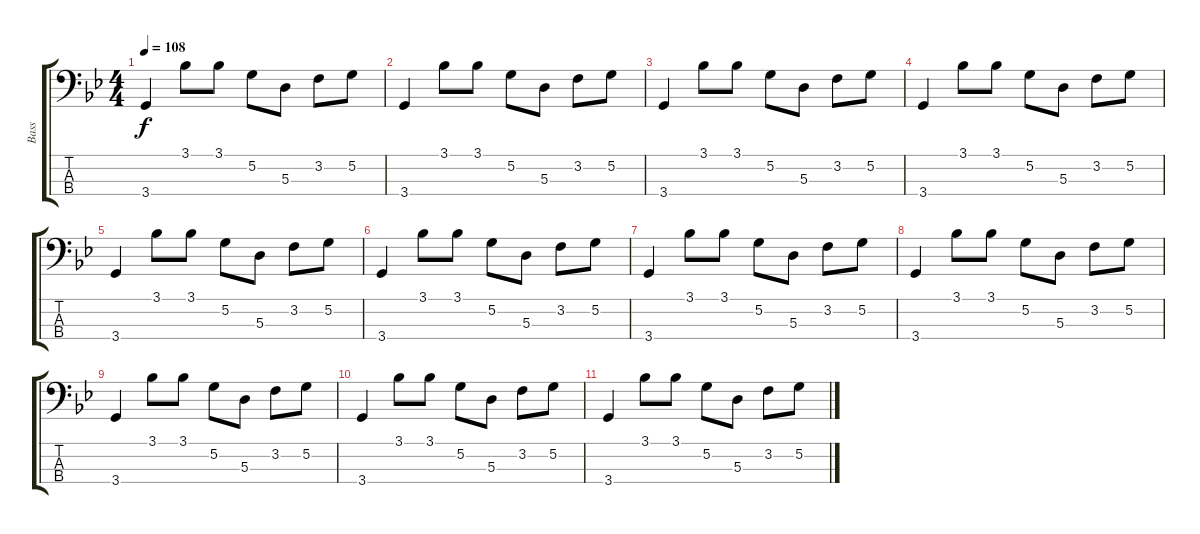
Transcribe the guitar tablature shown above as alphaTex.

\track ("Bass" "Bass") {instrument electricbassfinger}
\staff {score tabs}
\tuning (G2 D2 A1 E1) {hide}
\ts (4 4)
\tempo 108
\clef f4
\ks bb
3.4.4{dy f} 3.1.8 3.1.8 5.2.8 5.3.8 3.2.8 5.2.8 |
3.4.4 3.1.8 3.1.8 5.2.8 5.3.8 3.2.8 5.2.8 |
3.4.4 3.1.8 3.1.8 5.2.8 5.3.8 3.2.8 5.2.8 |
3.4.4 3.1.8 3.1.8 5.2.8 5.3.8 3.2.8 5.2.8 |
3.4.4 3.1.8 3.1.8 5.2.8 5.3.8 3.2.8 5.2.8 |
3.4.4 3.1.8 3.1.8 5.2.8 5.3.8 3.2.8 5.2.8 |
3.4.4 3.1.8 3.1.8 5.2.8 5.3.8 3.2.8 5.2.8 |
3.4.4 3.1.8 3.1.8 5.2.8 5.3.8 3.2.8 5.2.8 |
3.4.4 3.1.8 3.1.8 5.2.8 5.3.8 3.2.8 5.2.8 |
3.4.4 3.1.8 3.1.8 5.2.8 5.3.8 3.2.8 5.2.8 |
3.4.4 3.1.8 3.1.8 5.2.8 5.3.8 3.2.8 5.2.8
